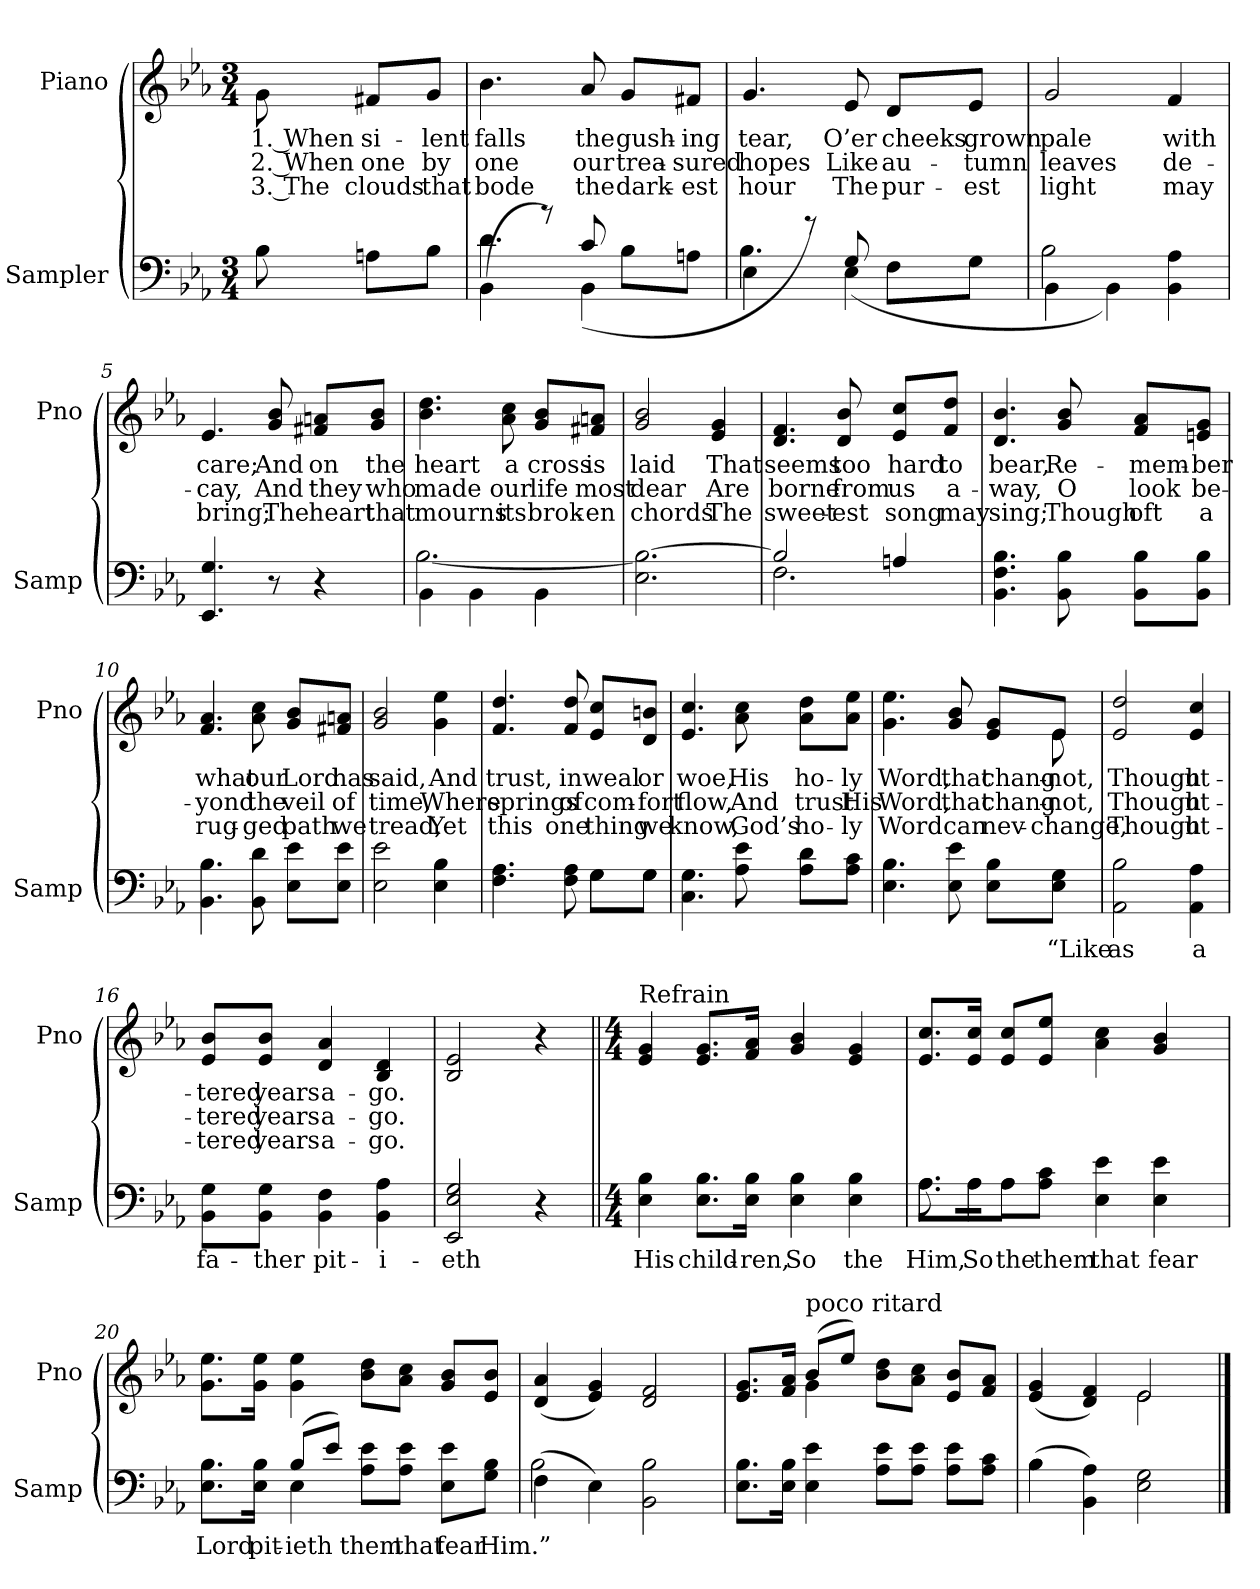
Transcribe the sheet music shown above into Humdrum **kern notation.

**kern	**text	**kern	**text	**text	**text
*part2	*part2	*part1	*part1	*part1	*part1
*staff2	*staff2	*staff1	*staff1	*staff1	*staff1
*I"Sampler	*	*I"Piano	*	*	*
*I'Samp	*	*I'Pno	*	*	*
*clefF4	*	*clefG2	*	*	*
*k[b-e-a-]	*	*k[b-e-a-]	*	*	*
*E-:	*	*E-:	*	*	*
*M3/4	*	*M3/4	*	*	*
=1	=1	=1	=1	=1	=1
8B-	.	8g\	1. When	2. When	3. The
8An\L	.	8f#X/L	si-	one	clouds
8B-\J	.	8g/J	-lent	by	that
=2	=2	=2	=2	=2	=2
*^	*	*	*	*	*
(4BB-\	4.d	.	4.b-	falls	one	bode
8r)	.	.	.	.	.	.
8c	(4BB-	.	8a-	the	our	the
8B-\L	.	.	8g/L	gush-	trea-	dark-
8An\J	8ryy	.	8f#X/J	-ing	-sured	-est
=3	=3	=3	=3	=3	=3	=3
4E-\	4.B-	.	4.g	tear,	hopes	hour
8r)	.	.	.	.	.	.
8G	(4E-	.	8e-	O’er	Like	The
8F\L	.	.	8d/L	cheeks	au-	pur-
8G\J	8ryy	.	8e-/J	grown	-tumn	-est
=4	=4	=4	=4	=4	=4	=4
4BB-\	2B-	.	2g	pale	leaves	light
4BB-\)	.	.	.	.	.	.
4BB- 4A-	4ryy	.	4f	with	de-	may
*v	*v	*	*	*	*	*
=5	=5	=5	=5	=5	=5
4.EE- 4.G	.	4.e-	care;	-cay,	bring;
8r	.	8g 8b-	And	And	The
4r	.	8f#X/ 8an/L	on	they	heart
.	.	8g/ 8b-/J	the	who	that
=6	=6	=6	=6	=6	=6
*^	*	*	*	*	*
4BB-\	[2.B-	.	4.b- 4.dd	heart	made	mourns
4BB-\	.	.	.	.	.	.
.	.	.	8a- 8cc	a	our	its
4BB-\	.	.	8g/ 8b-/L	cross	life	brok-
.	.	.	8f#X/ 8an/J	is	most	-en
*v	*v	*	*	*	*	*
=7	=7	=7	=7	=7	=7
2.E- 2.B-_	.	2g 2b-	laid	dear	chords
.	.	4e- 4g	That	Are	The
=8	=8	=8	=8	=8	=8
*^	*	*	*	*	*
2B-/]	2.F	.	4.d 4.f	seems	borne	sweet-
.	.	.	8d 8b-	too	from	-est
4An/	.	.	8e-/ 8cc/L	hard	us	song
.	.	.	8f/ 8dd/J	to	a-	may
*v	*v	*	*	*	*	*
=9	=9	=9	=9	=9	=9
4.BB- 4.F 4.B-	.	4.d 4.b-	bear,	-way,	sing;
8BB- 8B-	.	8g 8b-	Re-	O	Though
8BB-\ 8B-\L	.	8f/ 8a-/L	-mem-	look	oft
8BB-\ 8B-\J	.	8en/ 8g/J	-ber	be-	a
=10	=10	=10	=10	=10	=10
4.BB- 4.B-	.	4.f 4.a-	what	-yond	rug-
8BB- 8d	.	8a- 8cc	our	the	-ged
8E-\ 8e-\L	.	8g/ 8b-/L	Lord	veil	path
8E-\ 8e-\J	.	8f#X/ 8an/J	has	of	we
=11	=11	=11	=11	=11	=11
2E- 2e-	.	2g 2b-	said,	time,	tread,
4E- 4B-	.	4g 4ee-	And	Where	Yet
=12	=12	=12	=12	=12	=12
*^	*	*	*	*	*
4.F 4.A-	2ryy	.	4.f 4.dd	trust,	springs	this
8F 8A-	.	.	8f 8dd	in	of	one
8G\L	8G\L	.	8e-/ 8cc/L	weal	com-	thing
8G\J	8G\J	.	8d/ 8bn/J	or	-fort	we
*v	*v	*	*	*	*	*
=13	=13	=13	=13	=13	=13
4.C 4.G	.	4.e- 4.cc	woe,	flow,	know,
8A- 8e-	.	8a- 8cc	His	And	God’s
8A-\ 8d\L	.	8a-\ 8dd\L	ho-	trust	ho-
8A-\ 8c\J	.	8a-\ 8ee-\J	-ly	His	-ly
=14	=14	=14	=14	=14	=14
*	*	*^	*	*	*
4.E- 4.B-	.	4.g 4.ee-	8ryy	Word,	Word,	Word
*	*	*v	*v	*	*	*
8E- 8e-	.	8g 8b-	that	that	can
8E-\ 8B-\L	.	8e-/ 8g/L	chang-	chang-	nev-
*	*	*^	*	*	*
8E-\ 8G\J	“Like	8e-/J	8e-	not,	not,	change,
*	*	*v	*v	*	*	*
=15	=15	=15	=15	=15	=15
2AA- 2B-	as	2e- 2dd	Though	Though	Though
4AA- 4A-	a	4e- 4cc	ut-	ut-	ut-
=16	=16	=16	=16	=16	=16
8BB-\ 8G\L	fa-	8e-/ 8b-/L	-tered	-tered	-tered
8BB-\ 8G\J	-ther	8e-/ 8b-/J	years	years	years
4BB- 4F	pit-	4d 4a-	a-	a-	a-
4BB- 4A-	-i-	4B- 4d	-go.	-go.	-go.
=17	=17	=17	=17	=17	=17
2EE- 2E- 2G	-eth	2B- 2e-	.	.	.
4r	.	4r	.	.	.
=18||	=18||	=18||	=18||	=18||	=18||
*M4/4	*	*M4/4	*	*	*
!	!	!LO:TX:t=Refrain	!	!	!
4E- 4B-	His	4e- 4g	.	.	.
8.E-\ 8.B-\L	child-	8.e-/ 8.g/L	.	.	.
16E-\ 16B-\Jk	-ren,	16f/ 16a-/Jk	.	.	.
4E- 4B-	So	4g 4b-	.	.	.
4E- 4B-	the	4e- 4g	.	.	.
=19	=19	=19	=19	=19	=19
*^	*	*	*	*	*
8.A-\L	8.A-	Him,	8.e-/ 8.cc/L	.	.	.
16A-\Jk	16A-\KL	So	16e-/ 16cc/Jk	.	.	.
8A-\L	8A-\J	the	8e-/ 8cc/L	.	.	.
8A-\ 8c\J	2ryy	them	8e-/ 8ee-/J	.	.	.
4E- 4e-	.	that	4a- 4cc	.	.	.
4E- 4e-	.	fear	4g 4b-	.	.	.
.	8ryy	.	.	.	.	.
=20	=20	=20	=20	=20	=20	=20
8.E-\ 8.B-\L	4ryy	Lord	8.g\ 8.ee-\L	.	.	.
16E-\ 16B-\Jk	.	pit-	16g\ 16ee-\Jk	.	.	.
(8B-/L	4E-	-ieth	4g 4ee-	.	.	.
8e-/J)	.	.	.	.	.	.
8A-\ 8e-\L	2ryy	them	8b-\ 8dd\L	.	.	.
8A-\ 8e-\J	.	that	8a-\ 8cc\J	.	.	.
8E-\ 8e-\L	.	fear	8g/ 8b-/L	.	.	.
8G\ 8B-\J	.	Him.”	8e-/ 8b-/J	.	.	.
=21	=21	=21	=21	=21	=21	=21
(4F\	2B-	.	(4d 4a-	.	.	.
4E-\)	.	.	4e- 4g)	.	.	.
2BB- 2B-	2ryy	.	2d 2f	.	.	.
*v	*v	*	*	*	*	*
=22	=22	=22	=22	=22	=22
*	*	*^	*	*	*
8.E-\ 8.B-\L	.	8.e-/ 8.g/L	4ryy	.	.	.
16E-\ 16B-\Jk	.	16f/ 16a-/Jk	.	.	.	.
!	!	!LO:TX:t=poco ritard	!	!	!	!
4E- 4e-	.	(8b-/L	4g	.	.	.
.	.	8ee-/J)	.	.	.	.
8A-\ 8e-\L	.	8b-\ 8dd\L	2ryy	.	.	.
8A-\ 8e-\J	.	8a-\ 8cc\J	.	.	.	.
8A-\ 8e-\L	.	8e-/ 8b-/L	.	.	.	.
8A-\ 8c\J	.	8f/ 8a-/J	.	.	.	.
=23	=23	=23	=23	=23	=23	=23
*^	*	*	*	*	*	*
(4B-\	4B-	.	(4e- 4g	2ryy	.	.	.
4BB- 4A-)	2.ryy	.	4d 4f)	.	.	.	.
2E- 2G	.	.	2e-/	2e-	.	.	.
*v	*v	*	*	*	*	*	*
*	*	*v	*v	*	*	*
==	==	==	==	==	==
*-	*-	*-	*-	*-	*-
